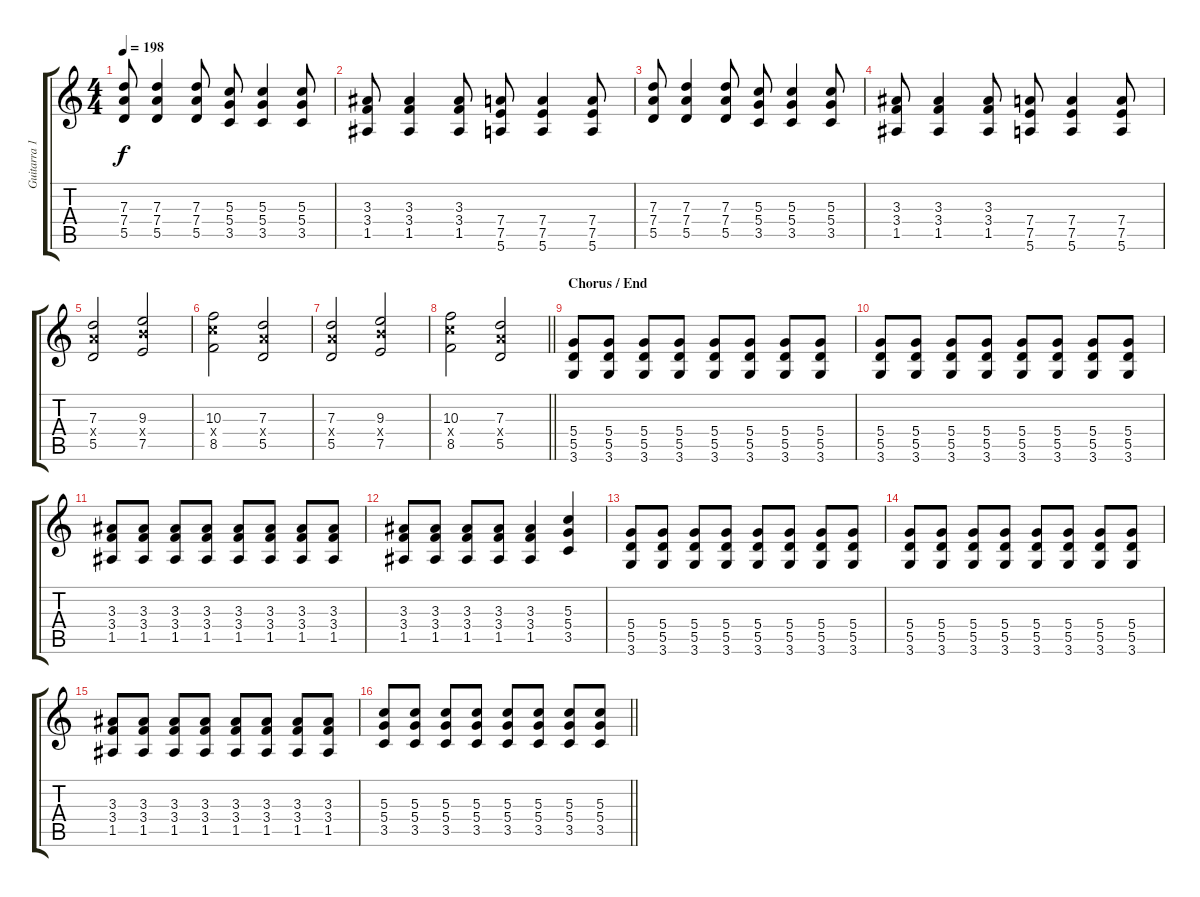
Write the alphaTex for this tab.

\track ("Guitarra 1 - Mathias" "Guitarra 1") {instrument overdrivenguitar}
\staff {score tabs}
\tuning (E4 B3 G3 D3 A2 E2) {hide}
\ts (4 4)
\tempo 198
\clef g2
\ks c
(7.3 7.4 5.5).8{dy f} (7.3 7.4 5.5).4 (7.3 7.4 5.5).8 (5.3 5.4 3.5).8 (5.3 5.4 3.5).4 (5.3 5.4 3.5).8 |
(3.3 3.4 1.5).8 (3.3 3.4 1.5).4 (3.3 3.4 1.5).8 (7.4 7.5 5.6).8 (7.4 7.5 5.6).4 (7.4 7.5 5.6).8 |
(7.3 7.4 5.5).8 (7.3 7.4 5.5).4 (7.3 7.4 5.5).8 (5.3 5.4 3.5).8 (5.3 5.4 3.5).4 (5.3 5.4 3.5).8 |
(3.3 3.4 1.5).8 (3.3 3.4 1.5).4 (3.3 3.4 1.5).8 (7.4 7.5 5.6).8 (7.4 7.5 5.6).4 (7.4 7.5 5.6).8 |
(7.3 7.4{x} 5.5).2 (9.3 9.4{x} 7.5).2 |
(10.3 10.4{x} 8.5).2 (7.3 7.4{x} 5.5).2 |
(7.3 7.4{x} 5.5).2 (9.3 9.4{x} 7.5).2 |
\barLineRight lightlight
(10.3 10.4{x} 8.5).2 (7.3 7.4{x} 5.5).2 |
\section ("" "Chorus / End")
(5.4 5.5 3.6).8 (5.4 5.5 3.6).8 (5.4 5.5 3.6).8 (5.4 5.5 3.6).8 (5.4 5.5 3.6).8 (5.4 5.5 3.6).8 (5.4 5.5 3.6).8 (5.4 5.5 3.6).8 |
(5.4 5.5 3.6).8 (5.4 5.5 3.6).8 (5.4 5.5 3.6).8 (5.4 5.5 3.6).8 (5.4 5.5 3.6).8 (5.4 5.5 3.6).8 (5.4 5.5 3.6).8 (5.4 5.5 3.6).8 |
(3.3 3.4 1.5).8 (3.3 3.4 1.5).8 (3.3 3.4 1.5).8 (3.3 3.4 1.5).8 (3.3 3.4 1.5).8 (3.3 3.4 1.5).8 (3.3 3.4 1.5).8 (3.3 3.4 1.5).8 |
(3.3 3.4 1.5).8 (3.3 3.4 1.5).8 (3.3 3.4 1.5).8 (3.3 3.4 1.5).8 (3.3 3.4 1.5).4 (5.3 5.4 3.5).4 |
(5.4 5.5 3.6).8 (5.4 5.5 3.6).8 (5.4 5.5 3.6).8 (5.4 5.5 3.6).8 (5.4 5.5 3.6).8 (5.4 5.5 3.6).8 (5.4 5.5 3.6).8 (5.4 5.5 3.6).8 |
(5.4 5.5 3.6).8 (5.4 5.5 3.6).8 (5.4 5.5 3.6).8 (5.4 5.5 3.6).8 (5.4 5.5 3.6).8 (5.4 5.5 3.6).8 (5.4 5.5 3.6).8 (5.4 5.5 3.6).8 |
(3.3 3.4 1.5).8 (3.3 3.4 1.5).8 (3.3 3.4 1.5).8 (3.3 3.4 1.5).8 (3.3 3.4 1.5).8 (3.3 3.4 1.5).8 (3.3 3.4 1.5).8 (3.3 3.4 1.5).8 |
\barLineRight lightlight
(5.3 5.4 3.5).8 (5.3 5.4 3.5).8 (5.3 5.4 3.5).8 (5.3 5.4 3.5).8 (5.3 5.4 3.5).8 (5.3 5.4 3.5).8 (5.3 5.4 3.5).8 (5.3 5.4 3.5).8
